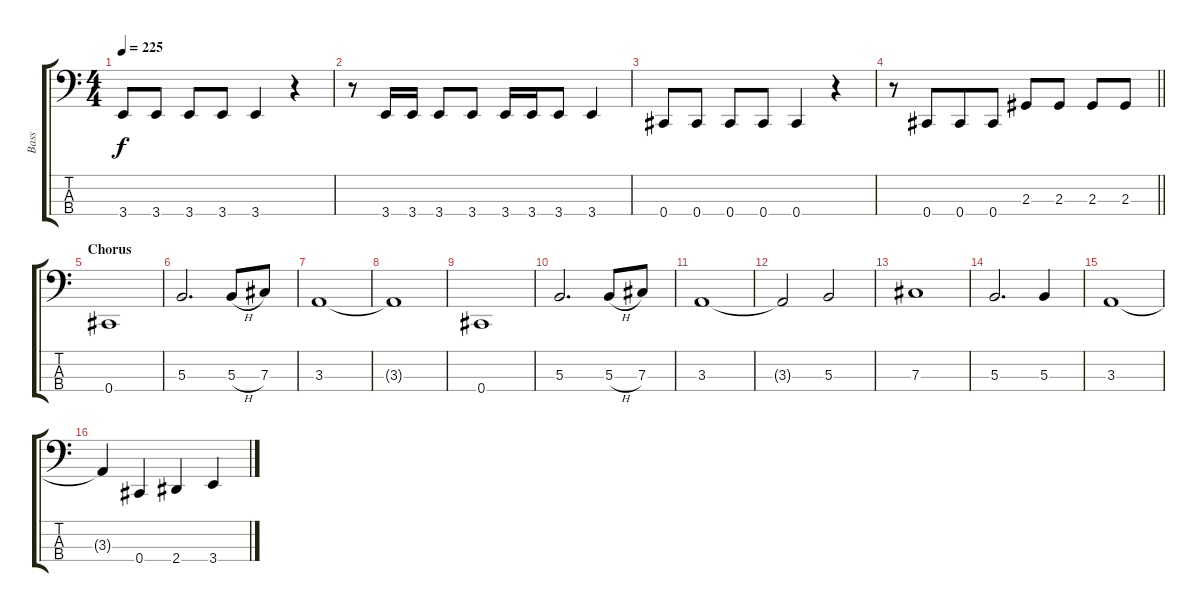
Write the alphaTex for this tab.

\track ("Bass" "Bass") {instrument electricbasspick}
\staff {score tabs}
\tuning (E2 B1 Gb1 Db1) {hide}
\ts (4 4)
\tempo 225
\clef f4
\ks c
3.4.8{dy f} 3.4.8 3.4.8 3.4.8 3.4.4 r.4 |
r.8 3.4.16 3.4.16 3.4.8 3.4.8 3.4.16 3.4.16 3.4.8 3.4.4 |
0.4.8 0.4.8 0.4.8 0.4.8 0.4.4 r.4 |
\barLineRight lightlight
r.8 0.4.8{beam merge} 0.4.8 0.4.8 2.3.8 2.3.8 2.3.8 2.3.8 |
\section ("" "Chorus")
0.4.1 |
5.3.2{d} 5.3{h}.8 7.3.8 |
3.3.1 |
3.3{t}.1 |
0.4.1 |
5.3.2{d} 5.3{h}.8 7.3.8 |
3.3.1 |
3.3{t}.2 5.3.2 |
7.3.1 |
5.3.2{d} 5.3.4 |
3.3.1 |
3.3{t}.4 0.4.4 2.4.4 3.4.4
